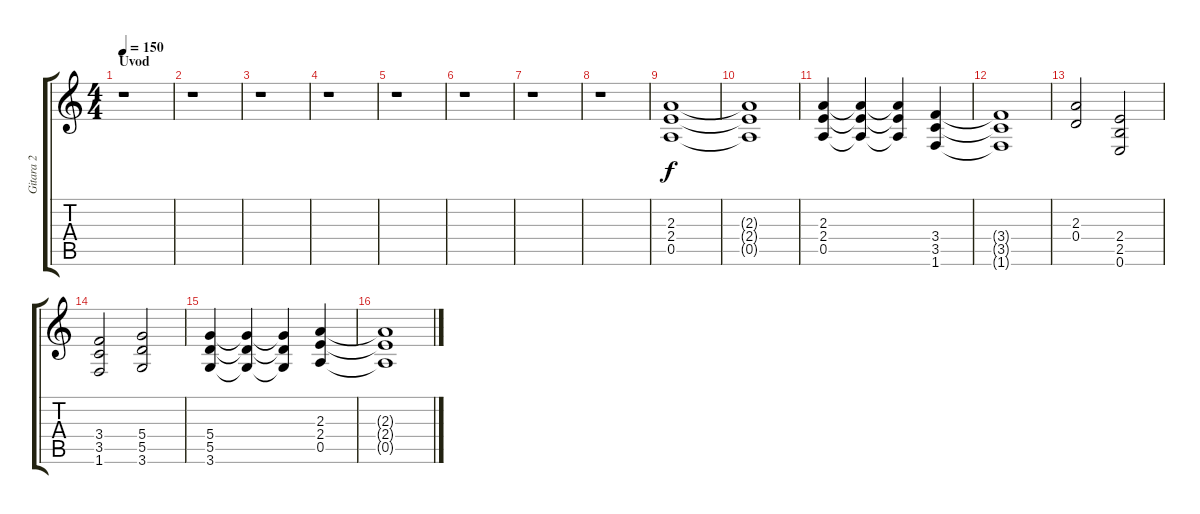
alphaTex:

\track ("Gitara 2" "Gitara 2") {instrument distortionguitar}
\staff {score tabs}
\tuning (E4 B3 G3 D3 A2 E2) {hide}
\ts (4 4)
\section ("" "Uvod")
\tempo 150
\clef g2
\ks c
r.1{dy f instrument distortionguitar} |
r.1 |
r.1 |
r.1 |
r.1 |
r.1 |
r.1 |
r.1 |
(2.3 2.4 0.5).1 |
(2.3{t} 2.4{t} 0.5{t}).1 |
(2.3 2.4 0.5).4 (2.3{t} 2.4{t} 0.5{t}).4 (2.3{t} 2.4{t} 0.5{t}).4 (3.4 3.5 1.6).4 |
(3.4{t} 3.5{t} 1.6{t}).1 |
(2.3 0.4).2 (2.4 2.5 0.6).2 |
(3.4 3.5 1.6).2 (5.4 5.5 3.6).2 |
(5.4 5.5 3.6).4 (5.4{t} 5.5{t} 3.6{t}).4 (5.4{t} 5.5{t} 3.6{t}).4 (2.3 2.4 0.5).4 |
(2.3{t} 2.4{t} 0.5{t}).1
